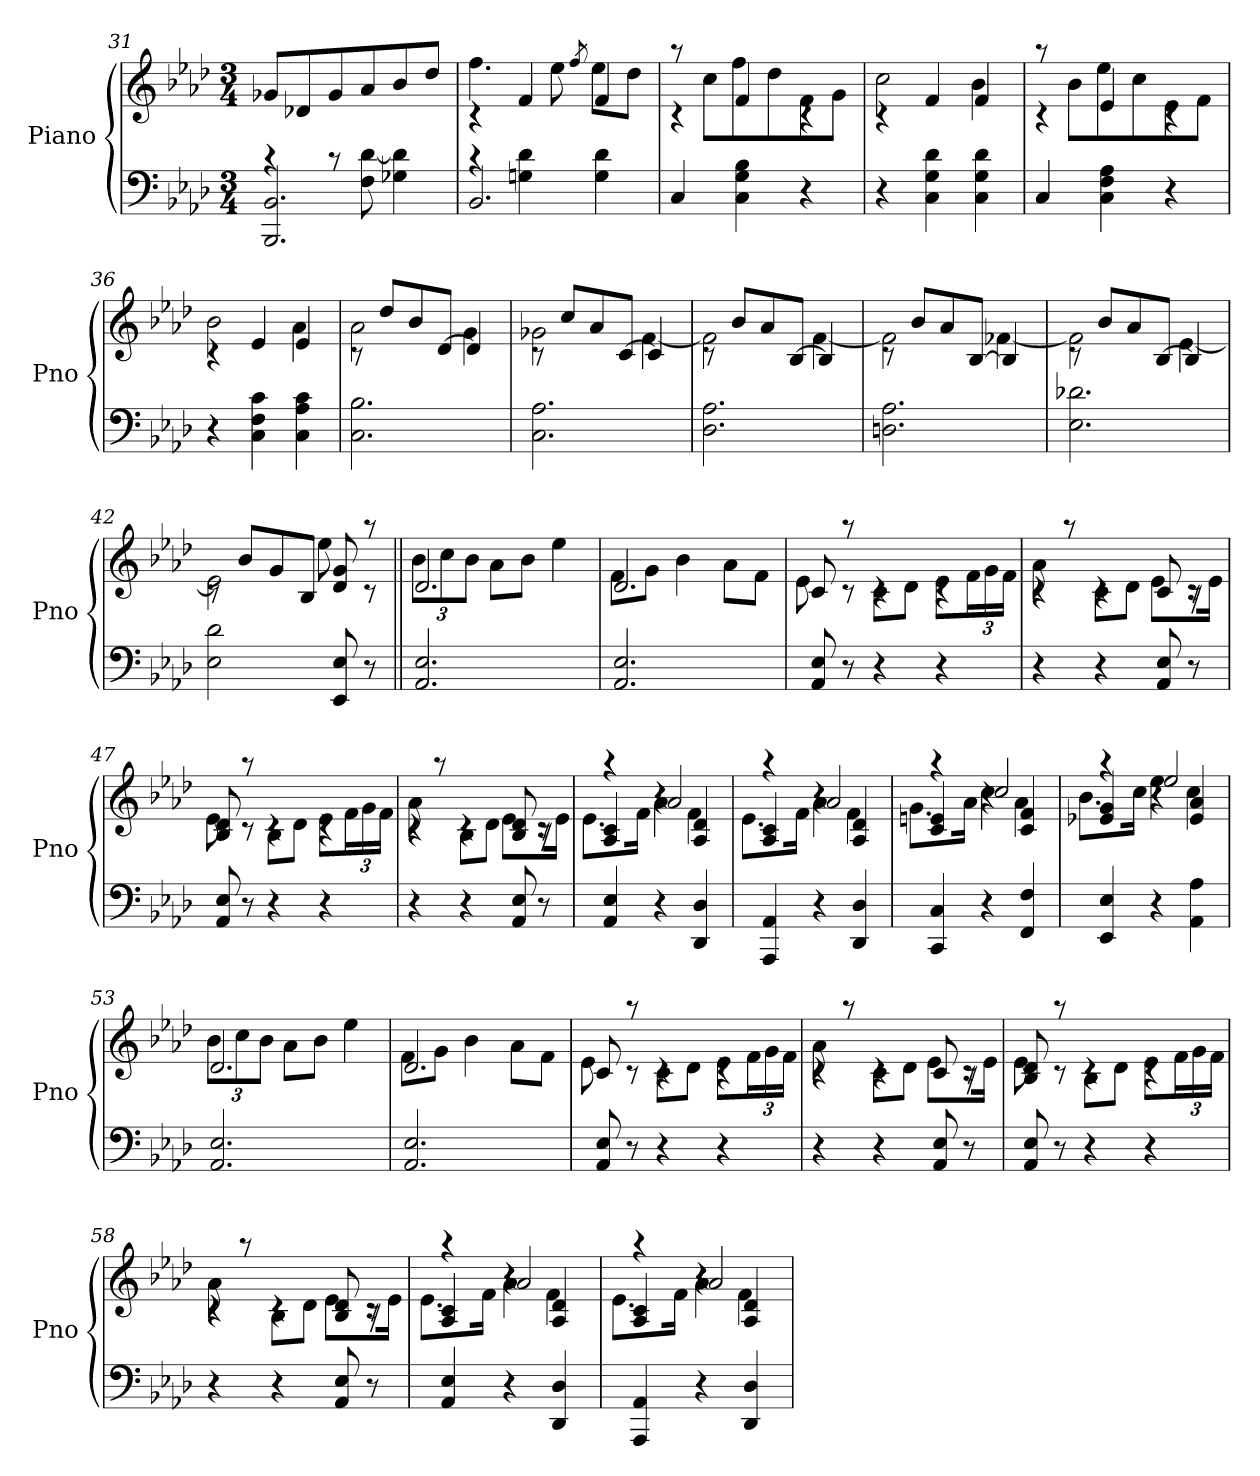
**kern	**kern
*part1	*part1
*staff2	*staff1
*I"Piano	*
*I'Pno	*
*clefF4	*clefG2
*k[b-e-a-d-]	*k[b-e-a-d-]
*f:	*f:
*M3/4	*M3/4
=31	=31
*^	*
2.BBB- 2.BB-	4rc	8g-XL
.	.	8d-X
.	8rc	8g-
.	8F [8d-	8a-
.	4G-X 4d-]	8b-
.	.	8dd-J
=32	=32	=32
*	*	*^
2.BB-	4rc	4rc	4.ff
.	4Gn 4d-	4f	.
.	.	.	8ee-
.	.	.	8qff
.	4G 4d-	4f	8ee-L
.	.	.	8dd-J
*v	*v	*	*
=33	=33	=33
4C	4rc	8raa
.	.	8ccL
4C 4G 4B-	4f	8ff
.	.	8dd-
4r	4rc	8f
.	.	8gJ
=34	=34	=34
4r	4rc	2cc
4C 4G 4d-	4f	.
4C 4G 4d-	4f	4b-
=35	=35	=35
4C	4rc	8raa
.	.	8b-L
4C 4F 4A-	4e-	8ee-
.	.	8cc
4r	4rc	8e-
.	.	8fJ
=36	=36	=36
4r	4rc	2b-
4C 4F 4c	4e-	.
4C 4A- 4c	4e-	4a-
=37	=37	=37
2.C 2.B-	8rc	2a-
.	8dd-L	.
.	8b-	.
.	[8d-J	.
.	4d-]	4g
=38	=38	=38
2.C 2.A-	8rc	2g-X
.	8ccL	.
.	8a-	.
.	[8cJ	.
.	4c]	[4f
=39	=39	=39
2.D- 2.A-	8rc	2f]
.	8b-L	.
.	8a-	.
.	[8B-J	.
.	4B-]	[4f
=40	=40	=40
2.Dn 2.A-	8rc	2f]
.	8b-L	.
.	8a-	.
.	[8B-J	.
.	4B-]	[4f-X
=41	=41	=41
2.E- 2.d-X	8rc	2f-]
.	8b-L	.
.	8a-	.
.	[8B-J	.
.	4B-]	[4e-
=42	=42	=42
2E- 2d-	8rc	2e-]
.	8b-L	.
.	8g	.
.	8B-J	.
8EE- 8E-	8d- 8g	8ee-
8r	8rc	8raa
=43||	=43||	=43||
2.AA- 2.E-	2.d-	12b-L
.	.	12cc
.	.	12b-J
.	.	8a-L
.	.	8b-J
.	.	4ee-
=44	=44	=44
2.AA- 2.E-	2.d-	8fL
.	.	8gJ
.	.	4b-
.	.	8a-L
.	.	8fJ
=45	=45	=45
8AA- 8E-	8c	8e-
8r	8rc	8raa
4r	4rc	8cL
.	.	8d-J
4r	4rc	8e-L
.	.	24fL
.	.	24g
.	.	24fJJ
=46	=46	=46
4r	4rc	8a-
.	.	8raa
4r	4rc	8cL
.	.	8d-J
8AA- 8E-	8c	8e-L
8r	8rc	16r
.	.	16e-Jk
=47	=47	=47
8AA- 8E-	8B- 8d-	8e-
8r	8rc	8raa
4r	4rc	8B-L
.	.	8d-J
4r	4rc	8e-L
.	.	24fL
.	.	24g
.	.	24fJJ
=48	=48	=48
4r	4rc	8a-
.	.	8raa
4r	4rc	8B-L
.	.	8d-J
8AA- 8E-	8B- 8d-	8e-L
8r	8rc	16r
.	.	16e-Jk
=49	=49	=49
*	*	*^
4AA- 4E-	4A- 4c	8.e-L	4raa
.	.	16fJk	.
4r	4r	4a-	2a-
4DD- 4D-	4A- 4d-	4f	.
=50	=50	=50	=50
4AAA- 4AA-	4A- 4c	8.e-L	4raa
.	.	16fJk	.
4r	4r	4a-	2a-
4DD- 4D-	4A- 4d-	4f	.
=51	=51	=51	=51
4CC 4C	4c 4en	8.gL	4raa
.	.	16a-Jk	.
4r	4r	4cc	2cc
4FF 4F	4c 4f	4a-	.
=52	=52	=52	=52
4EE- 4E-	4e-X 4g	8.b-L	4raa
.	.	16ccJk	.
4r	4r	4ee-	2ee-
4AA- 4A-	4e- 4a-	4cc	.
*	*	*v	*v
=53	=53	=53
2.AA- 2.E-	2.d-	12b-L
.	.	12cc
.	.	12b-J
.	.	8a-L
.	.	8b-J
.	.	4ee-
=54	=54	=54
2.AA- 2.E-	2.d-	8fL
.	.	8gJ
.	.	4b-
.	.	8a-L
.	.	8fJ
=55	=55	=55
8AA- 8E-	8c	8e-
8r	8rc	8raa
4r	4rc	8cL
.	.	8d-J
4r	4rc	8e-L
.	.	24fL
.	.	24g
.	.	24fJJ
=56	=56	=56
4r	4rc	8a-
.	.	8raa
4r	4rc	8cL
.	.	8d-J
8AA- 8E-	8c	8e-L
8r	8rc	16r
.	.	16e-Jk
=57	=57	=57
8AA- 8E-	8B- 8d-	8e-
8r	8rc	8raa
4r	4rc	8B-L
.	.	8d-J
4r	4rc	8e-L
.	.	24fL
.	.	24g
.	.	24fJJ
=58	=58	=58
4r	4rc	8a-
.	.	8raa
4r	4rc	8B-L
.	.	8d-J
8AA- 8E-	8B- 8d-	8e-L
8r	8rc	16r
.	.	16e-Jk
=59	=59	=59
*	*	*^
4AA- 4E-	4A- 4c	8.e-L	4raa
.	.	16fJk	.
4r	4r	4a-	2a-
4DD- 4D-	4A- 4d-	4f	.
=60	=60	=60	=60
4AAA- 4AA-	4A- 4c	8.e-L	4raa
.	.	16fJk	.
4r	4r	4a-	2a-
4DD- 4D-	4A- 4d-	4f	.
*	*v	*v	*v
=	=
*-	*-
